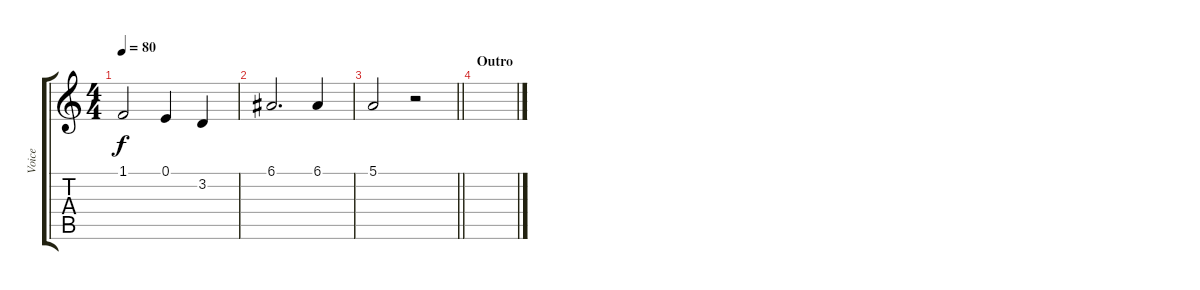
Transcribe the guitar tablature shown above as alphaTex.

\track ("Voice " "Voice ") {instrument lead6voice}
\staff {score tabs}
\tuning (E4 B3 G3 D3 A2 E2) {hide}
\ts (4 4)
\tempo 80
\clef g2
\ks c
1.1.2{dy f} 0.1.4 3.2.4 |
6.1.2{d} 6.1.4 |
\barLineRight lightlight
5.1.2 r.2 |
\section ("" "Outro")
